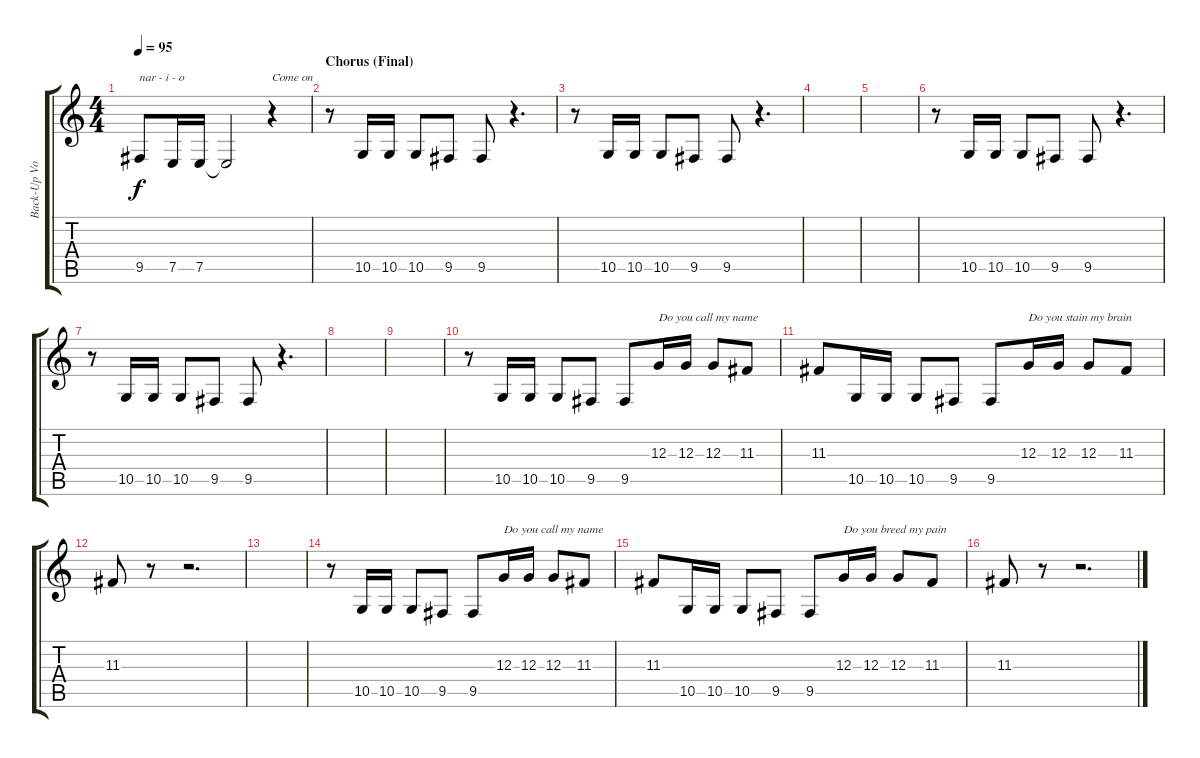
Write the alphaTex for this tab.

\track ("Back-Up Vocal" "Back-Up Vo") {instrument lead6voice}
\staff {score tabs}
\tuning (E4 B3 G3 D3 A2 E2) {hide}
\ts (4 4)
\tempo 95
\clef g2
\ks c
9.5.8{txt "nar - i - o" dy f} 7.5.16 7.5.16 7.5{t}.2 r.4{txt "Come on"} |
\section ("" "Chorus (Final)")
r.8 10.5.16 10.5.16 10.5.8 9.5.8 9.5.8 r.4{d} |
r.8 10.5.16 10.5.16 10.5.8 9.5.8 9.5.8 r.4{d} |
|
|
r.8 10.5.16 10.5.16 10.5.8 9.5.8 9.5.8 r.4{d} |
r.8 10.5.16 10.5.16 10.5.8 9.5.8 9.5.8 r.4{d} |
|
|
r.8 10.5.16 10.5.16 10.5.8 9.5.8 9.5.8 12.3.16{txt "Do you call my name"} 12.3.16 12.3.8 11.3.8 |
11.3.8 10.5.16 10.5.16 10.5.8 9.5.8 9.5.8 12.3.16{txt "Do you stain my brain"} 12.3.16 12.3.8 11.3.8 |
11.3.8 r.8 r.2{d} |
|
r.8 10.5.16 10.5.16 10.5.8 9.5.8 9.5.8 12.3.16{txt "Do you call my name"} 12.3.16 12.3.8 11.3.8 |
11.3.8 10.5.16 10.5.16 10.5.8 9.5.8 9.5.8 12.3.16{txt "Do you breed my pain"} 12.3.16 12.3.8 11.3.8 |
11.3.8 r.8 r.2{d}
